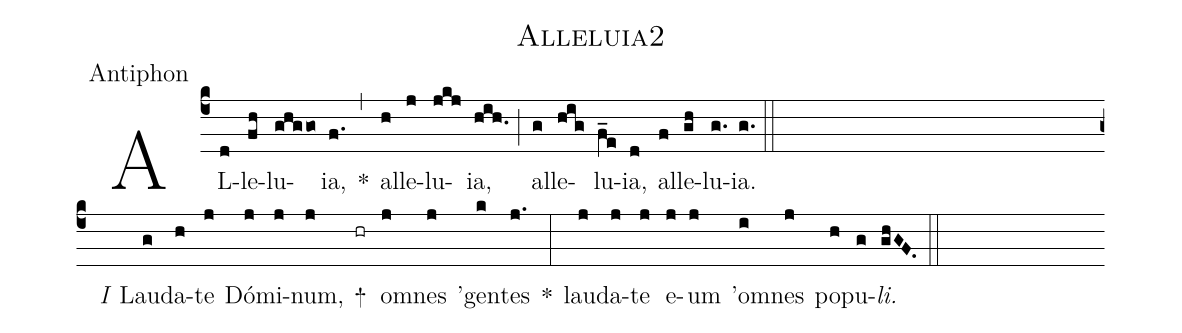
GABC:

name:Alleluia2;
office-part:Antiphon;
%%
(c4) AL(d)le(fh)lu(ghg/go)ia,(f.) *(,) al(h)le(j)lu(jkj)ia,(hih.) (;) al(g)le(hig)lu(f_e)ia,(d) al(f)le(gh)lu(g.)ia.(g.) (::Z)
<i>I</i>() Lau(g)da(h)te(j) Dó(j)mi(j)num,(j) +(hr) om(j)nes(j) 'gen(k)tes(j.) *(:) lau(j)da(j)te(j) e(j)um(j) 'om(i)nes(j) po(h)pu(g)<i>li.</i>(ghGF.) (::)
